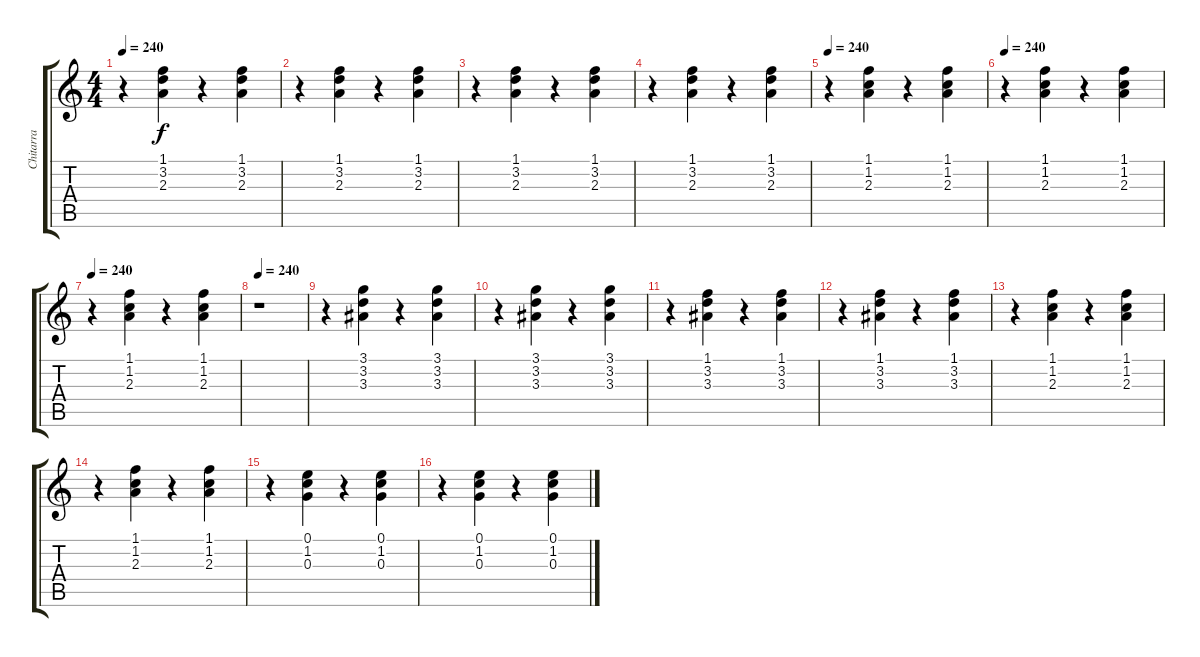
\track ("Chitarra" "Chitarra") {instrument electricguitarclean}
\staff {score tabs}
\tuning (E4 B3 G3 D3 A2 E2) {hide}
\ts (4 4)
\tempo 240
\clef g2
\ks c
r.4{dy f} (1.1 3.2 2.3).4 r.4 (1.1 3.2 2.3).4 |
r.4 (1.1 3.2 2.3).4 r.4 (1.1 3.2 2.3).4 |
r.4 (1.1 3.2 2.3).4 r.4 (1.1 3.2 2.3).4 |
r.4 (1.1 3.2 2.3).4 r.4 (1.1 3.2 2.3).4 |
\tempo 240
r.4 (1.1 1.2 2.3).4 r.4 (1.1 1.2 2.3).4 |
\tempo 240
r.4 (1.1 1.2 2.3).4 r.4 (1.1 1.2 2.3).4 |
\tempo 240
r.4 (1.1 1.2 2.3).4 r.4 (1.1 1.2 2.3).4 |
\tempo 240
r.1 |
r.4 (3.1 3.2 3.3).4 r.4 (3.1 3.2 3.3).4 |
r.4 (3.1 3.2 3.3).4 r.4 (3.1 3.2 3.3).4 |
r.4 (1.1 3.2 3.3).4 r.4 (1.1 3.2 3.3).4 |
r.4 (1.1 3.2 3.3).4 r.4 (1.1 3.2 3.3).4 |
r.4 (1.1 1.2 2.3).4 r.4 (1.1 1.2 2.3).4 |
r.4 (1.1 1.2 2.3).4 r.4 (1.1 1.2 2.3).4 |
r.4 (0.1 1.2 0.3).4 r.4 (0.1 1.2 0.3).4 |
r.4 (0.1 1.2 0.3).4 r.4 (0.1 1.2 0.3).4
